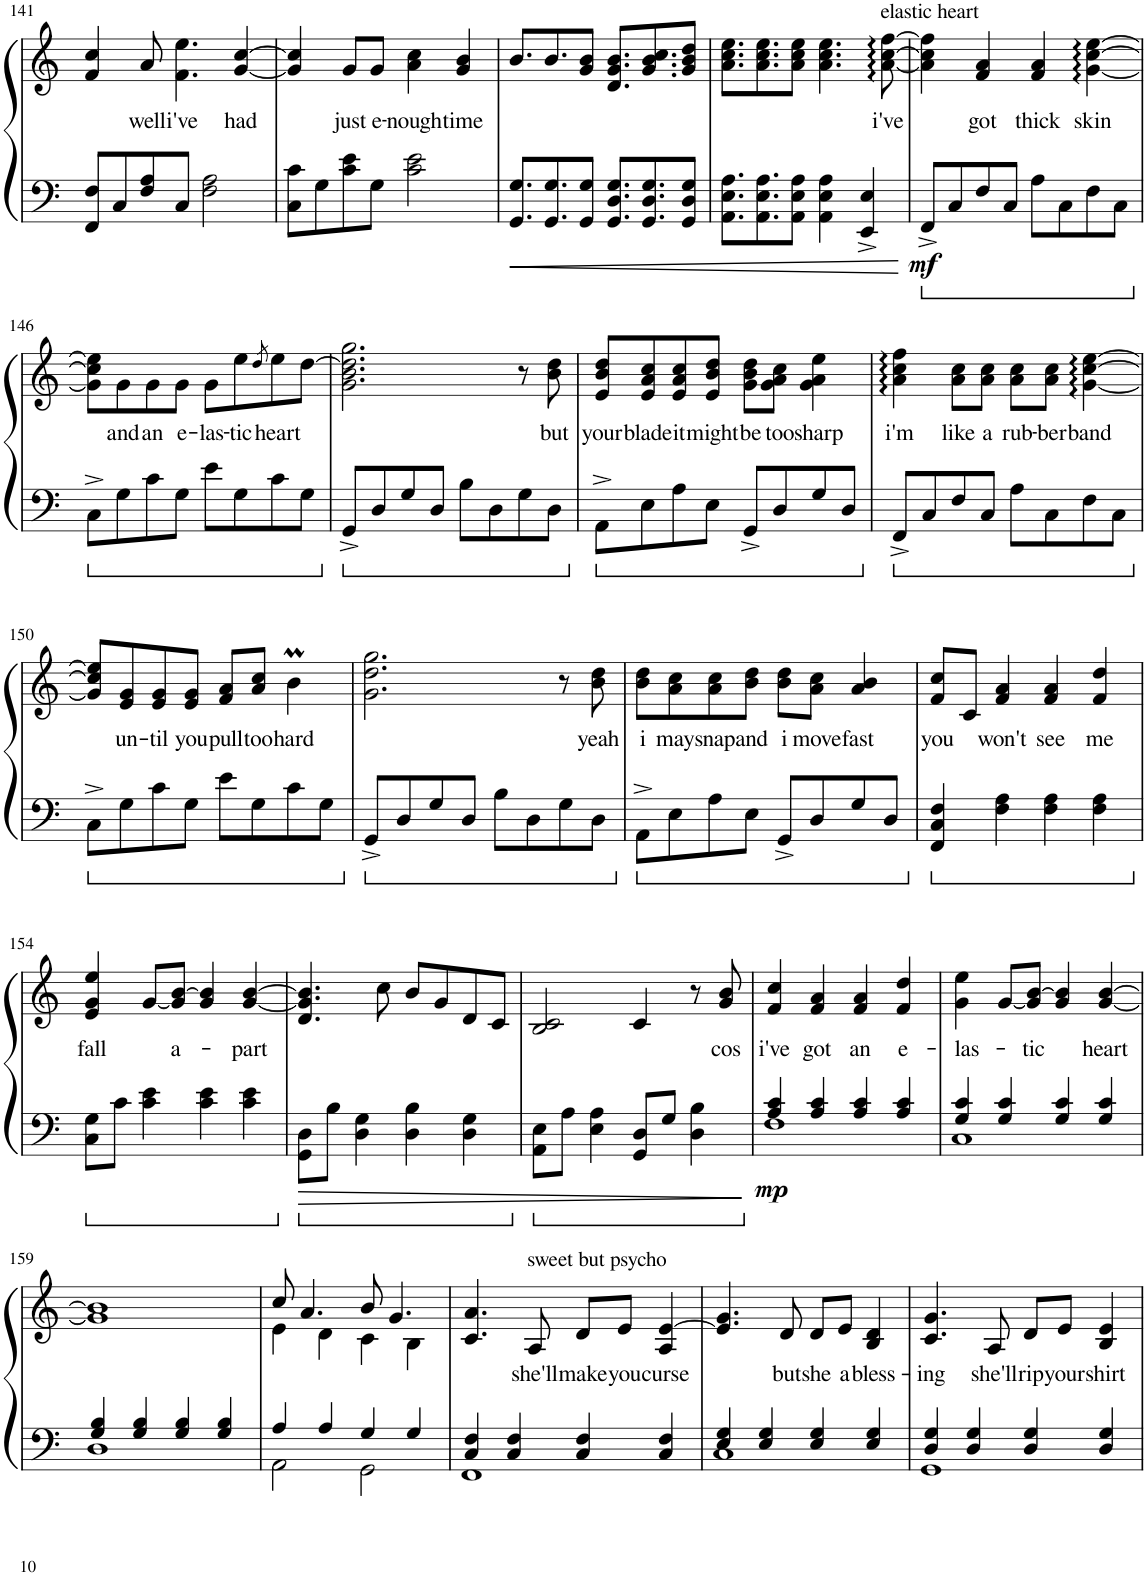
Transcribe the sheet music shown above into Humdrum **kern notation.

**kern	**kern	**text	**dynam
*part1	*part1	*part1	*part1
*staff2	*staff1	*staff1	*staff1/2
*I"Piano	*	*	*
*I'Pno.	*	*	*
!!LO:PB:g=z
*clefF4	*clefG2	*	*
*k[]	*k[]	*	*
*M4/4	*M4/4	*	*
=141	=141	=141	=141
8FF/ 8F/L	4f/ 4cc/	.	.
8C/	.	.	.
!	!	!LO:LY:b	!
8F/ 8A/	8a/	well	.
!	!	!LO:LY:b	!
8C/J	4.f\ 4.ee\	i've	.
2F\ 2A\	.	.	.
!	!	!LO:LY:b	!
.	[4g/ [4cc/	had	.
=142	=142	=142	=142
8C\ 8c\L	4g/] 4cc/]	.	.
8G\	.	.	.
!	!	!LO:LY:b	!
8c\ 8e\	8g/L	just	.
!	!	!LO:LY:b	!
8G\J	8g/J	e-	.
!	!	!LO:LY:b	!
2c\ 2e\	4a\ 4cc\	-nough	.
!	!	!LO:LY:b	!
.	4g/ 4b/	time	.
=143	=143	=143	=143
8.GG/ 8.G/L	8.b/L	.	.
8.GG/ 8.G/	8.b/	.	.
8GG/ 8G/J	8g/ 8b/J	.	.
8.GG/ 8.D/ 8.G/L	8.d/ 8.g/ 8.b/L	.	.
8.GG/ 8.D/ 8.G/	8.g/ 8.b/ 8.cc/	.	.
8GG/ 8D/ 8G/J	8g/ 8b/ 8dd/J	.	.
=144	=144	=144	=144
8.AA\ 8.E\ 8.A\L	8.a\ 8.cc\ 8.ee\L	.	.
8.AA\ 8.E\ 8.A\	8.a\ 8.cc\ 8.ee\	.	.
8AA\ 8E\ 8A\J	8a\ 8cc\ 8ee\J	.	.
4AA\ 4E\ 4A\	4.a\ 4.cc\ 4.ee\	.	.
4EE/^ 4E/^	.	.	.
!	!LO:TX:a:t=elastic heart	!	!
!	!	!LO:LY:b	!
.	[8a\ [8cc\ [8ff\	i've	.
=145	=145	=145	=145
!	!	!	!LO:DY:b=2
8FF^/L	4a\] 4cc\] 4ff\]	.	mf
8C/	.	.	.
!	!	!LO:LY:b	!
8F/	4f/ 4a/	got	.
8C/J	.	.	.
!	!	!LO:LY:b	!
8A\L	4f/ 4a/	thick	.
8C\	.	.	.
!	!	!LO:LY:b	!
8F\	[4g\ [4cc\ [4ee\	skin	.
8C\J	.	.	.
!!LO:LB:g=z
=146	=146	=146	=146
8C^\L	8g\] 8cc\] 8ee\]L	.	.
!	!	!LO:LY:b	!
8G\	8g\	and	.
!	!	!LO:LY:b	!
8c\	8g\	an	.
!	!	!LO:LY:b	!
8G\J	8g\J	e-	.
!	!	!LO:LY:b	!
8e\L	8g\L	-las-	.
!	!	!LO:LY:b	!
8G\	8ee\	-tic	.
.	8qdd/	.	.
!	!	!LO:LY:b	!
8c\	8ee\	heart	.
8G\J	[8dd\J	.	.
=147	=147	=147	=147
8GG^/L	2.g\ 2.b\ 2.dd\] 2.gg\	.	.
8D/	.	.	.
8G/	.	.	.
8D/J	.	.	.
8B\L	.	.	.
8D\	.	.	.
8G\	8r	.	.
!	!	!LO:LY:b	!
8D\J	8b\ 8dd\	but	.
=148	=148	=148	=148
!	!	!LO:LY:b	!
8AA^\L	8e/ 8b/ 8dd/L	your	.
!	!	!LO:LY:b	!
8E\	8e/ 8a/ 8cc/	blade	.
!	!	!LO:LY:b	!
8A\	8e/ 8a/ 8cc/	it	.
!	!	!LO:LY:b	!
8E\J	8e/ 8b/ 8dd/J	might	.
!	!	!LO:LY:b	!
8GG^/L	8g\ 8b\ 8dd\L	be	.
!	!	!LO:LY:b	!
8D/	8g\ 8a\ 8cc\J	too	.
!	!	!LO:LY:b	!
8G/	4g\ 4a\ 4ee\	sharp	.
8D/J	.	.	.
=149	=149	=149	=149
!	!	!LO:LY:b	!
8FF^/L	4a\ 4cc\ 4ff\	i'm	.
8C/	.	.	.
!	!	!LO:LY:b	!
8F/	8a\ 8cc\L	like	.
!	!	!LO:LY:b	!
8C/J	8a\ 8cc\J	a	.
!	!	!LO:LY:b	!
8A\L	8a\ 8cc\L	rub-	.
!	!	!LO:LY:b	!
8C\	8a\ 8cc\J	-ber	.
!	!	!LO:LY:b	!
8F\	[4g\ [4cc\ [4ee\	band	.
8C\J	.	.	.
!!LO:LB:g=z
=150	=150	=150	=150
8C^\L	8g/] 8cc/] 8ee/]L	.	.
!	!	!LO:LY:b	!
8G\	8e/ 8g/	un-	.
!	!	!LO:LY:b	!
8c\	8e/ 8g/	-til	.
!	!	!LO:LY:b	!
8G\J	8e/ 8g/J	you	.
!	!	!LO:LY:b	!
8e\L	8f/ 8a/L	pull	.
!	!	!LO:LY:b	!
8G\	8a/ 8cc/J	too	.
!	!	!LO:LY:b	!
8c\	4bm\	hard	.
8G\J	.	.	.
=151	=151	=151	=151
8GG^/L	2.g\ 2.dd\ 2.gg\	.	.
8D/	.	.	.
8G/	.	.	.
8D/J	.	.	.
8B\L	.	.	.
8D\	.	.	.
8G\	8r	.	.
!	!	!LO:LY:b	!
8D\J	8b\ 8dd\	yeah	.
=152	=152	=152	=152
!	!	!LO:LY:b	!
8AA^\L	8b\ 8dd\L	i	.
!	!	!LO:LY:b	!
8E\	8a\ 8cc\	may	.
!	!	!LO:LY:b	!
8A\	8a\ 8cc\	snap	.
!	!	!LO:LY:b	!
8E\J	8b\ 8dd\J	and	.
!	!	!LO:LY:b	!
8GG^/L	8b\ 8dd\L	i	.
!	!	!LO:LY:b	!
8D/	8a\ 8cc\J	move	.
!	!	!LO:LY:b	!
8G/	4a/ 4b/	fast	.
8D/J	.	.	.
=153	=153	=153	=153
!	!	!LO:LY:b	!
4FF/ 4C/ 4F/	8f/ 8cc/L	you	.
.	8c/J	.	.
!	!	!LO:LY:b	!
4F\ 4A\	4f/ 4a/	won't	.
!	!	!LO:LY:b	!
4F\ 4A\	4f/ 4a/	see	.
!	!	!LO:LY:b	!
4F\ 4A\	4f/ 4dd/	me	.
!!LO:LB:g=z
=154	=154	=154	=154
!	!	!LO:LY:b	!
8C\ 8G\L	4e/ 4g/ 4ee/	fall	.
8c\J	.	.	.
4c\ 4e\	[8g/L	.	.
!	!	!LO:LY:b	!
.	8g/] [8b/J	a-	.
4c\ 4e\	4g/ 4b/]	.	.
!	!	!LO:LY:b	!
4c\ 4e\	[4g/ [4b/	-part	.
=155	=155	=155	=155
8GG\ 8D\L	4.d/ 4.g/] 4.b/]	.	.
8B\J	.	.	.
4D\ 4G\	.	.	.
.	8cc\	.	.
4D\ 4B\	8b/L	.	.
.	8g/	.	.
4D\ 4G\	8d/	.	.
.	8c/J	.	.
=156	=156	=156	=156
8AA\ 8E\L	2B/ 2c/	.	.
8A\J	.	.	.
4E\ 4A\	.	.	.
8GG/ 8D/L	4c/	.	.
8G/J	.	.	.
4D\ 4B\	8r	.	.
!	!	!LO:LY:b	!
.	8g/ 8b/	cos	.
=157	=157	=157	=157
*^	*	*	*
!	!	!	!LO:LY:b	!LO:DY:b=2
4A/ 4c/	1F	4f/ 4cc/	i've	mp
!	!	!	!LO:LY:b	!
4A/ 4c/	.	4f/ 4a/	got	.
!	!	!	!LO:LY:b	!
4A/ 4c/	.	4f/ 4a/	an	.
!	!	!	!LO:LY:b	!
4A/ 4c/	.	4f/ 4dd/	e-	.
=158	=158	=158	=158	=158
!	!	!	!LO:LY:b	!
4G/ 4c/	1C	4g\ 4ee\	-las-	.
4G/ 4c/	.	[8g/L	.	.
!	!	!	!LO:LY:b	!
.	.	8g/] [8b/J	-tic	.
4G/ 4c/	.	4g/ 4b/]	.	.
!	!	!	!LO:LY:b	!
4G/ 4c/	.	[4g/ [4b/	heart	.
!!LO:LB:g=z
=159	=159	=159	=159	=159
4G/ 4B/	1D	1g] 1b]	.	.
4G/ 4B/	.	.	.	.
4G/ 4B/	.	.	.	.
4G/ 4B/	.	.	.	.
=160	=160	=160	=160	=160
*	*	*^	*	*
4A/	2AA\	8cc/	4e\	.	.
.	.	4.a/	.	.	.
4A/	.	.	4d\	.	.
4G/	2GG\	8b/	4c\	.	.
.	.	4.g/	.	.	.
4G/	.	.	4B\	.	.
*	*	*v	*v	*	*
=161	=161	=161	=161	=161
4C/ 4F/	1FF	4.c/ 4.a/	.	.
4C/ 4F/	.	.	.	.
!	!	!LO:TX:a:t=sweet but psycho	!	!
!	!	!	!LO:LY:b	!
.	.	8A/	she'll	.
!	!	!	!LO:LY:b	!
4C/ 4F/	.	8d/L	make	.
!	!	!	!LO:LY:b	!
.	.	8e/J	you	.
!	!	!	!LO:LY:b	!
4C/ 4F/	.	4A/ [4e/	curse	.
=162	=162	=162	=162	=162
4E/ 4G/	1C	4.e/] 4.g/	.	.
4E/ 4G/	.	.	.	.
!	!	!	!LO:LY:b	!
.	.	8d/	but	.
!	!	!	!LO:LY:b	!
4E/ 4G/	.	8d/L	she	.
!	!	!	!LO:LY:b	!
.	.	8e/J	a	.
!	!	!	!LO:LY:b	!
4E/ 4G/	.	4B/ 4d/	bless-	.
=163	=163	=163	=163	=163
!	!	!	!LO:LY:b	!
4D/ 4G/	1GG	4.c/ 4.g/	-ing	.
4D/ 4G/	.	.	.	.
!	!	!	!LO:LY:b	!
.	.	8A/	she'll	.
!	!	!	!LO:LY:b	!
4D/ 4G/	.	8d/L	rip	.
!	!	!	!LO:LY:b	!
.	.	8e/J	your	.
!	!	!	!LO:LY:b	!
4D/ 4G/	.	4B/ 4e/	shirt	.
*v	*v	*	*	*
=	=	=	=
*-	*-	*-	*-
